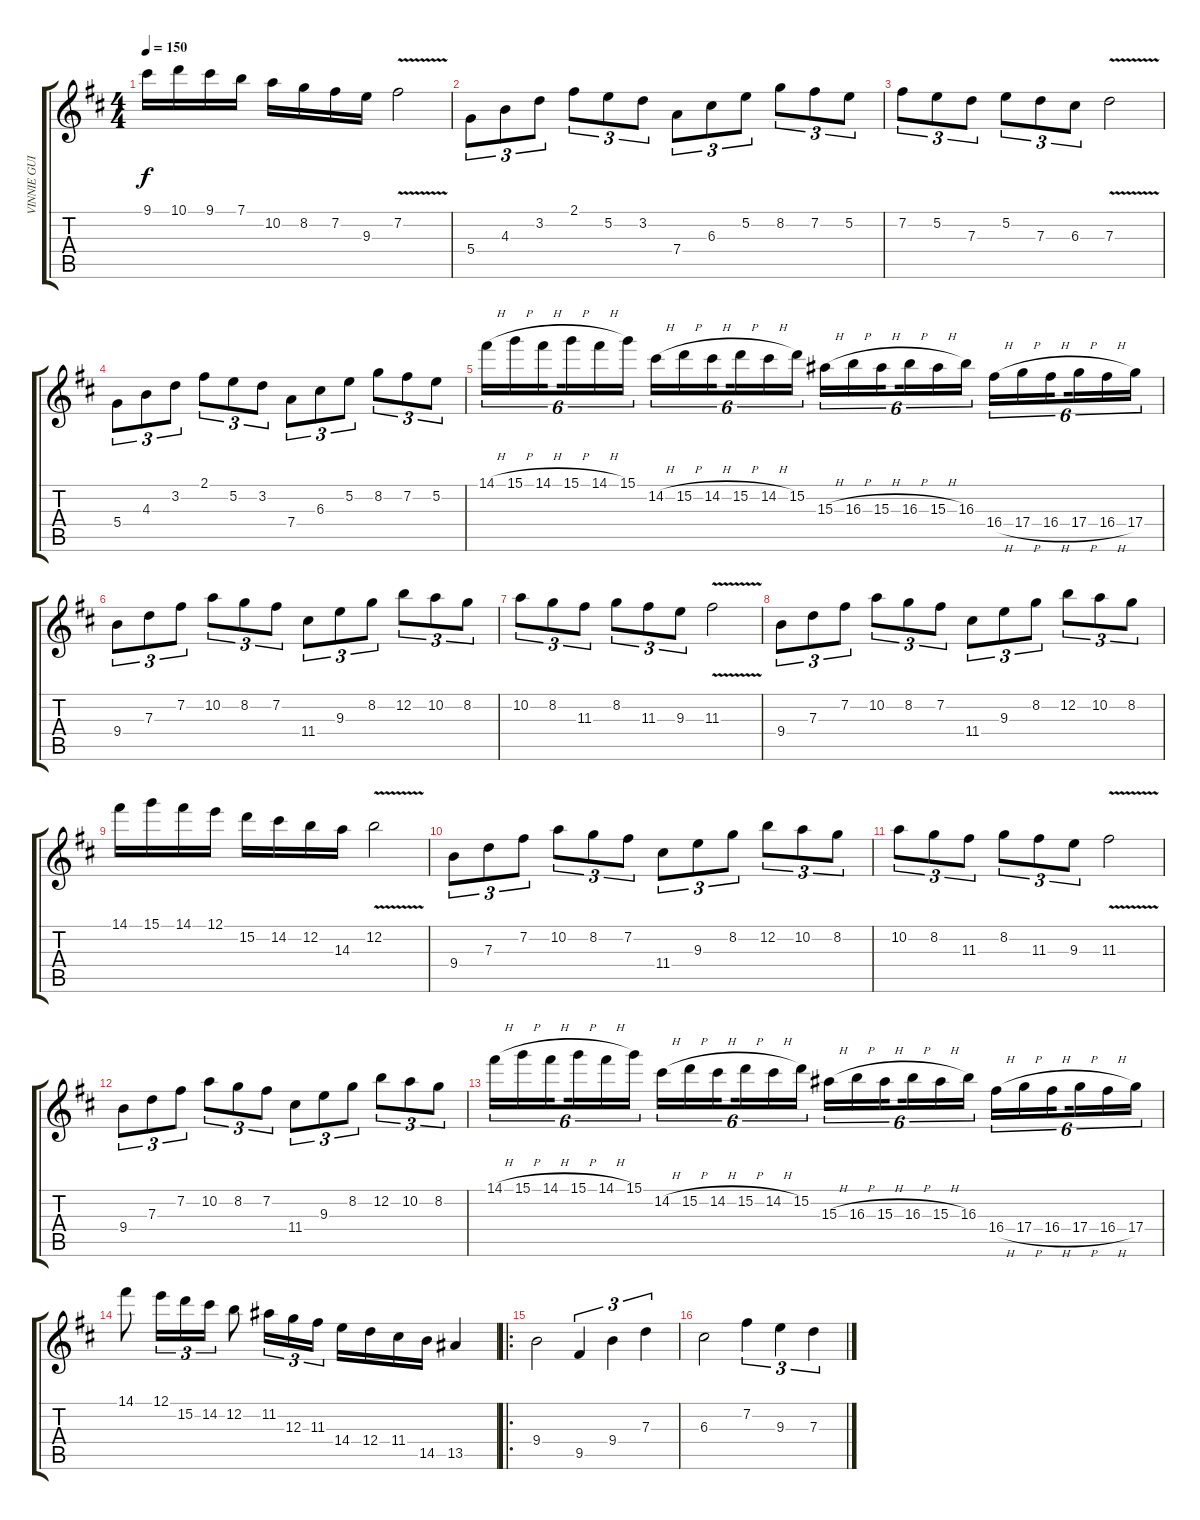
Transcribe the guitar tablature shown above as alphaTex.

\track ("VINNIE GUITAR 1" "VINNIE GUI") {instrument overdrivenguitar}
\staff {score tabs}
\tuning (E4 B3 G3 D3 A2 E2) {hide}
\ts (4 4)
\tempo 150
\clef g2
\ks d
9.1.16{dy f} 10.1.16 9.1.16 7.1.16 10.2.16 8.2.16 7.2.16 9.3.16 7.2{v}.2 |
5.4.8{tu (3 2)} 4.3.8{tu (3 2)} 3.2.8{tu (3 2)} 2.1.8{tu (3 2)} 5.2.8{tu (3 2)} 3.2.8{tu (3 2)} 7.4.8{tu (3 2)} 6.3.8{tu (3 2)} 5.2.8{tu (3 2)} 8.2.8{tu (3 2)} 7.2.8{tu (3 2)} 5.2.8{tu (3 2)} |
7.2.8{tu (3 2)} 5.2.8{tu (3 2)} 7.3.8{tu (3 2)} 5.2.8{tu (3 2)} 7.3.8{tu (3 2)} 6.3.8{tu (3 2)} 7.3{v}.2 |
5.4.8{tu (3 2)} 4.3.8{tu (3 2)} 3.2.8{tu (3 2)} 2.1.8{tu (3 2)} 5.2.8{tu (3 2)} 3.2.8{tu (3 2)} 7.4.8{tu (3 2)} 6.3.8{tu (3 2)} 5.2.8{tu (3 2)} 8.2.8{tu (3 2)} 7.2.8{tu (3 2)} 5.2.8{tu (3 2)} |
14.1{h}.16{tu (6 4)} 15.1{h}.16{tu (6 4)} 14.1{h}.16{tu (6 4) beam splitsecondary} 15.1{h}.16{tu (6 4)} 14.1{h}.16{tu (6 4)} 15.1.16{tu (6 4)} 14.2{h}.16{tu (6 4)} 15.2{h}.16{tu (6 4)} 14.2{h}.16{tu (6 4) beam splitsecondary} 15.2{h}.16{tu (6 4)} 14.2{h}.16{tu (6 4)} 15.2.16{tu (6 4)} 15.3{h}.16{tu (6 4)} 16.3{h}.16{tu (6 4)} 15.3{h}.16{tu (6 4) beam splitsecondary} 16.3{h}.16{tu (6 4)} 15.3{h}.16{tu (6 4)} 16.3.16{tu (6 4)} 16.4{h}.16{tu (6 4)} 17.4{h}.16{tu (6 4)} 16.4{h}.16{tu (6 4) beam splitsecondary} 17.4{h}.16{tu (6 4)} 16.4{h}.16{tu (6 4)} 17.4.16{tu (6 4)} |
9.4.8{tu (3 2)} 7.3.8{tu (3 2)} 7.2.8{tu (3 2)} 10.2.8{tu (3 2)} 8.2.8{tu (3 2)} 7.2.8{tu (3 2)} 11.4.8{tu (3 2)} 9.3.8{tu (3 2)} 8.2.8{tu (3 2)} 12.2.8{tu (3 2)} 10.2.8{tu (3 2)} 8.2.8{tu (3 2)} |
10.2.8{tu (3 2)} 8.2.8{tu (3 2)} 11.3.8{tu (3 2)} 8.2.8{tu (3 2)} 11.3.8{tu (3 2)} 9.3.8{tu (3 2)} 11.3{v}.2 |
9.4.8{tu (3 2)} 7.3.8{tu (3 2)} 7.2.8{tu (3 2)} 10.2.8{tu (3 2)} 8.2.8{tu (3 2)} 7.2.8{tu (3 2)} 11.4.8{tu (3 2)} 9.3.8{tu (3 2)} 8.2.8{tu (3 2)} 12.2.8{tu (3 2)} 10.2.8{tu (3 2)} 8.2.8{tu (3 2)} |
14.1.16 15.1.16 14.1.16 12.1.16 15.2.16 14.2.16 12.2.16 14.3.16 12.2{v}.2 |
9.4.8{tu (3 2)} 7.3.8{tu (3 2)} 7.2.8{tu (3 2)} 10.2.8{tu (3 2)} 8.2.8{tu (3 2)} 7.2.8{tu (3 2)} 11.4.8{tu (3 2)} 9.3.8{tu (3 2)} 8.2.8{tu (3 2)} 12.2.8{tu (3 2)} 10.2.8{tu (3 2)} 8.2.8{tu (3 2)} |
10.2.8{tu (3 2)} 8.2.8{tu (3 2)} 11.3.8{tu (3 2)} 8.2.8{tu (3 2)} 11.3.8{tu (3 2)} 9.3.8{tu (3 2)} 11.3{v}.2 |
9.4.8{tu (3 2)} 7.3.8{tu (3 2)} 7.2.8{tu (3 2)} 10.2.8{tu (3 2)} 8.2.8{tu (3 2)} 7.2.8{tu (3 2)} 11.4.8{tu (3 2)} 9.3.8{tu (3 2)} 8.2.8{tu (3 2)} 12.2.8{tu (3 2)} 10.2.8{tu (3 2)} 8.2.8{tu (3 2)} |
14.1{h}.16{tu (6 4)} 15.1{h}.16{tu (6 4)} 14.1{h}.16{tu (6 4) beam splitsecondary} 15.1{h}.16{tu (6 4)} 14.1{h}.16{tu (6 4)} 15.1.16{tu (6 4)} 14.2{h}.16{tu (6 4)} 15.2{h}.16{tu (6 4)} 14.2{h}.16{tu (6 4) beam splitsecondary} 15.2{h}.16{tu (6 4)} 14.2{h}.16{tu (6 4)} 15.2.16{tu (6 4)} 15.3{h}.16{tu (6 4)} 16.3{h}.16{tu (6 4)} 15.3{h}.16{tu (6 4) beam splitsecondary} 16.3{h}.16{tu (6 4)} 15.3{h}.16{tu (6 4)} 16.3.16{tu (6 4)} 16.4{h}.16{tu (6 4)} 17.4{h}.16{tu (6 4)} 16.4{h}.16{tu (6 4) beam splitsecondary} 17.4{h}.16{tu (6 4)} 16.4{h}.16{tu (6 4)} 17.4.16{tu (6 4)} |
14.1.8 12.1.16{tu (3 2)} 15.2.16{tu (3 2)} 14.2.16{tu (3 2)} 12.2.8 11.2.16{tu (3 2)} 12.3.16{tu (3 2)} 11.3.16{tu (3 2)} 14.4.16 12.4.16 11.4.16 14.5.16 13.5.4 |
\ro
9.4.2 9.5.4{tu (3 2)} 9.4.4{tu (3 2)} 7.3.4{tu (3 2)} |
6.3.2 7.2.4{tu (3 2)} 9.3.4{tu (3 2)} 7.3.4{tu (3 2)}
